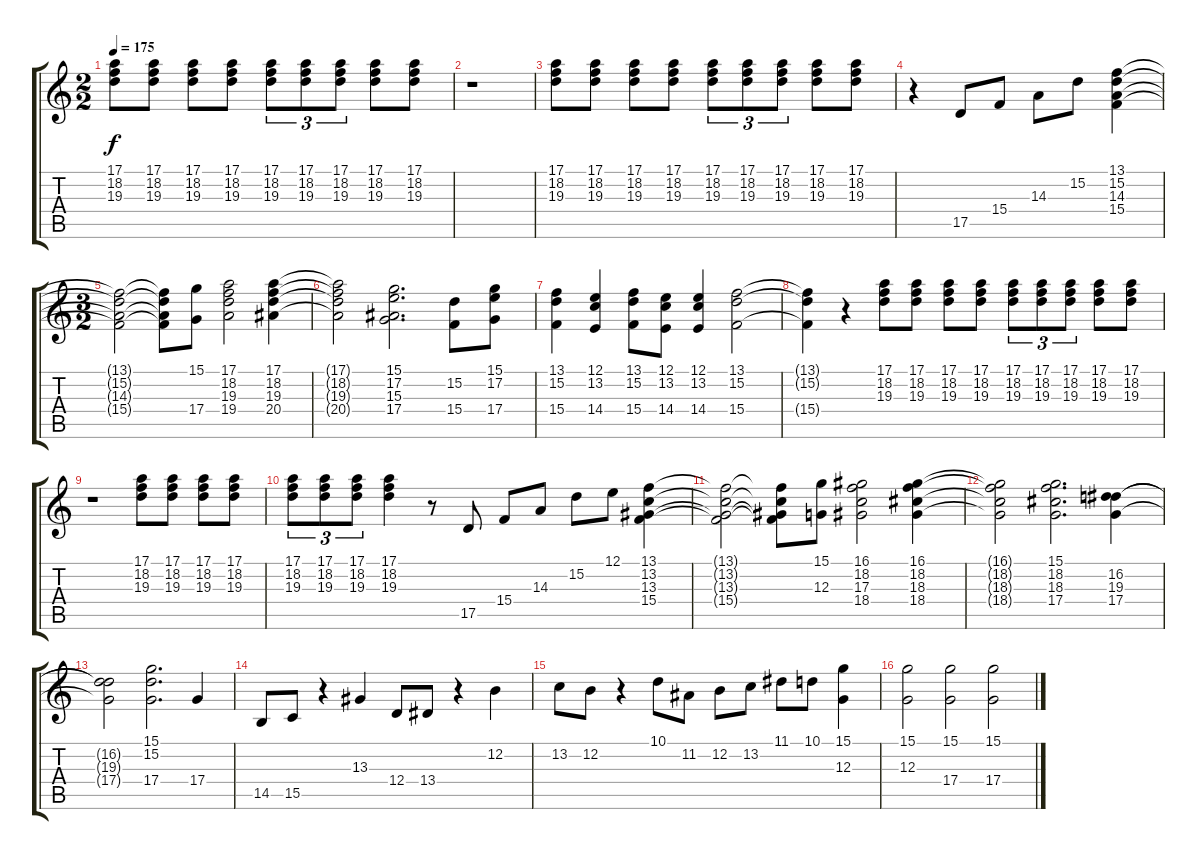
\track "" {instrument frenchhorn}
\staff {score tabs}
\tuning (E4 B3 G3 D3 A2 E2) {hide}
\ts (2 2)
\tempo 175
\clef g2
\ks c
(17.1 18.2 19.3).8{dy f} (17.1 18.2 19.3).8 (17.1 18.2 19.3).8 (17.1 18.2 19.3).8 (17.1 18.2 19.3).8{tu (3 2)} (17.1 18.2 19.3).8{tu (3 2)} (17.1 18.2 19.3).8{tu (3 2)} (17.1 18.2 19.3).8 (17.1 18.2 19.3).8 |
r.1 |
(17.1 18.2 19.3).8 (17.1 18.2 19.3).8{volume 11} (17.1 18.2 19.3).8{volume 10} (17.1 18.2 19.3).8{volume 8} (17.1 18.2 19.3).8{tu (3 2) volume 7} (17.1 18.2 19.3).8{tu (3 2) volume 6} (17.1 18.2 19.3).8{tu (3 2) volume 5} (17.1 18.2 19.3).8{volume 4} (17.1 18.2 19.3).8{volume 3} |
r.4 17.5.8{volume 0} 15.4.8 14.3.8 15.2.8{volume 12} (13.1 15.2 14.3 15.4).4 |
\ts (3 2)
(13.1{t} 15.2{t} 14.3{t} 15.4{t}).2 (13.1{t} 15.2{t} 14.3{t} 15.4{t}).8 (15.1 17.4).8 (17.1 18.2 19.3 19.4).2 (17.1 18.2 19.3 20.4).4 |
(17.1{t} 18.2{t} 19.3{t} 20.4{t}).2 (15.1 17.2 15.3 17.4).2{d} (15.2 15.4).8 (15.1 17.2 17.4).8 |
(13.1 15.2 15.4).4 (12.1 13.2 14.4).4 (13.1 15.2 15.4).8 (12.1 13.2 14.4).8 (12.1 13.2 14.4).4 (13.1 15.2 15.4).2 |
(13.1{t} 15.2{t} 15.4{t}).4 r.4 (17.1 18.2 19.3).8 (17.1 18.2 19.3).8 (17.1 18.2 19.3).8 (17.1 18.2 19.3).8 (17.1 18.2 19.3).8{tu (3 2)} (17.1 18.2 19.3).8{tu (3 2)} (17.1 18.2 19.3).8{tu (3 2)} (17.1 18.2 19.3).8 (17.1 18.2 19.3).8 |
r.1 (17.1 18.2 19.3).8 (17.1 18.2 19.3).8 (17.1 18.2 19.3).8 (17.1 18.2 19.3).8 |
(17.1 18.2 19.3).8{tu (3 2)} (17.1 18.2 19.3).8{tu (3 2)} (17.1 18.2 19.3).8{tu (3 2)} (17.1 18.2 19.3).4 r.8 17.5.8 15.4.8 14.3.8 15.2.8 12.1.8 (13.1 13.2 13.3 15.4).4 |
(13.1{t} 13.2{t} 13.3{t} 15.4{t}).2 (13.1{t} 13.2{t} 13.3{t} 15.4{t}).8 (15.1 12.3).8 (16.1 18.2 17.3 18.4).2 (16.1 18.2 18.3 18.4).4 |
(16.1{t} 18.2{t} 18.3{t} 18.4{t}).2 (15.1 18.2 18.3 17.4).2{d} (16.2 19.3 17.4).4 |
(16.2{t} 19.3{t} 17.4{t}).2 (15.1 15.2 17.4).2{d} 17.4.4 |
14.5.8 15.5.8 r.4 13.3.4 12.4.8 13.4.8 r.4 12.2.4 |
13.2.8 12.2.8 r.4 10.1.8 11.2.8 12.2.8 13.2.8 11.1.8 10.1.8 (15.1 12.3).4 |
(15.1 12.3).2 (15.1 17.4).2 (15.1 17.4).2
